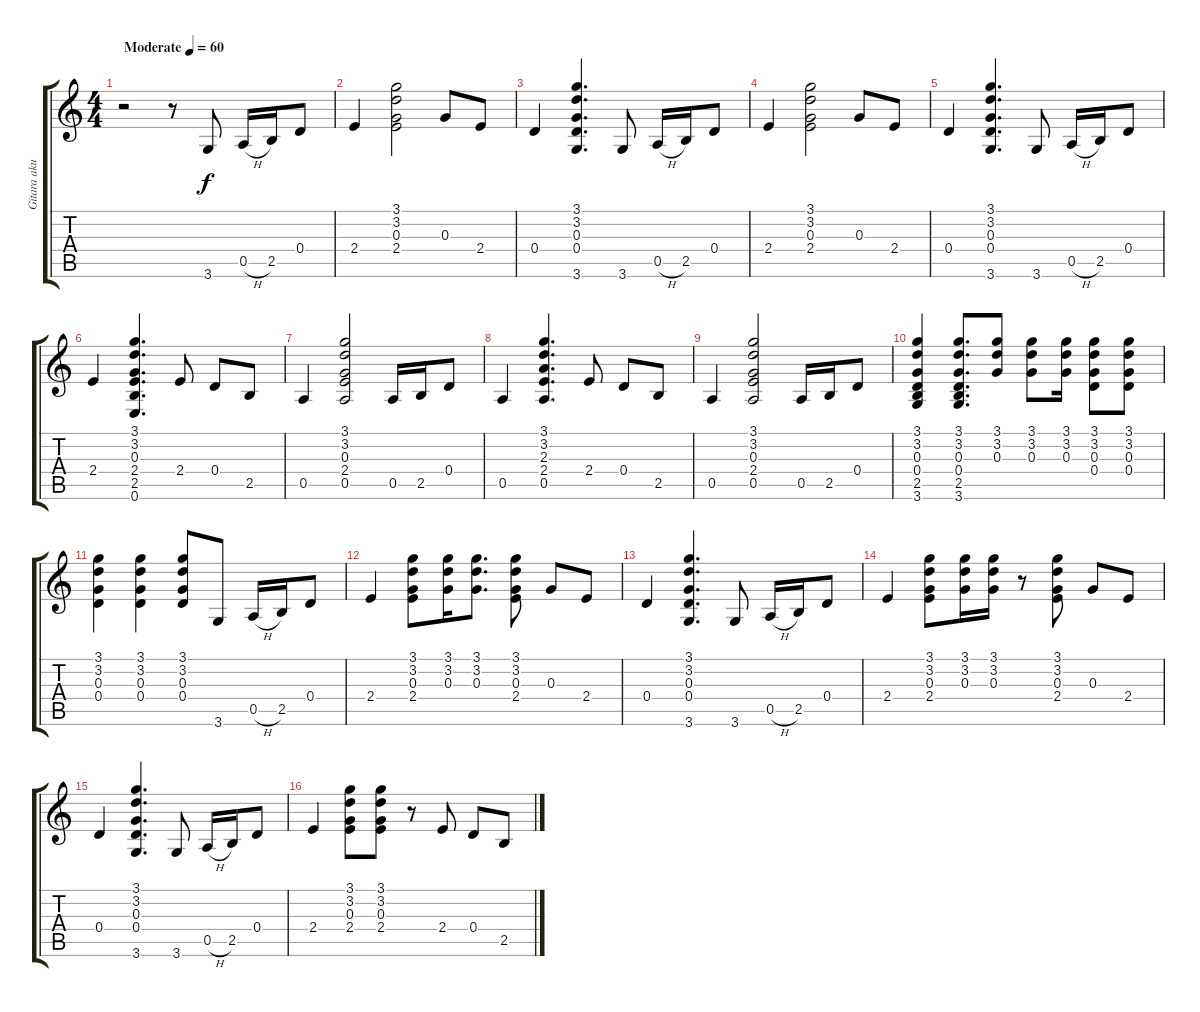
\track ("Gitara akustyczna (12 strunowa)" "Gitara aku") {instrument acousticguitarsteel}
\staff {score tabs}
\tuning (E4 B3 G3 D3 A2 E2) {hide}
\ts (4 4)
\tempo (60 "Moderate")
\clef g2
\ks c
r.2{dy f instrument acousticguitarsteel} r.8 3.6.8 0.5{h}.16 2.5.16 0.4.8 |
2.4.4 (3.1 3.2 0.3 2.4).2 0.3.8 2.4.8 |
0.4.4 (3.1 3.2 0.3 0.4 3.6).4{d} 3.6.8 0.5{h}.16 2.5.16 0.4.8 |
2.4.4 (3.1 3.2 0.3 2.4).2 0.3.8 2.4.8 |
0.4.4 (3.1 3.2 0.3 0.4 3.6).4{d} 3.6.8 0.5{h}.16 2.5.16 0.4.8 |
2.4.4 (3.1 3.2 0.3 2.4 2.5 0.6).4{d} 2.4.8 0.4.8 2.5.8 |
0.5.4 (3.1 3.2 0.3 2.4 0.5).2 0.5.16 2.5.16 0.4.8 |
0.5.4 (3.1 3.2 2.3 2.4 0.5).4{d} 2.4.8 0.4.8 2.5.8 |
0.5.4 (3.1 3.2 0.3 2.4 0.5).2 0.5.16 2.5.16 0.4.8 |
(3.1 3.2 0.3 0.4 2.5 3.6).4 (3.1 3.2 0.3 0.4 2.5 3.6).8{d} (3.1 3.2 0.3).8 (3.1 3.2 0.3).8 (3.1 3.2 0.3).16 (3.1 3.2 0.3 0.4).8 (3.1 3.2 0.3 0.4).8 |
(3.1 3.2 0.3 0.4).4 (3.1 3.2 0.3 0.4).4 (3.1 3.2 0.3 0.4).8 3.6.8 0.5{h}.16 2.5.16 0.4.8 |
2.4.4 (3.1 3.2 0.3 2.4).8 (3.1 3.2 0.3).16 (3.1 3.2 0.3).8{d} (3.1 3.2 0.3 2.4).8 0.3.8 2.4.8 |
0.4.4 (3.1 3.2 0.3 0.4 3.6).4{d} 3.6.8 0.5{h}.16 2.5.16 0.4.8 |
2.4.4 (3.1 3.2 0.3 2.4).8 (3.1 3.2 0.3).16 (3.1 3.2 0.3).16 r.8 (3.1 3.2 0.3 2.4).8 0.3.8 2.4.8 |
0.4.4 (3.1 3.2 0.3 0.4 3.6).4{d} 3.6.8 0.5{h}.16 2.5.16 0.4.8 |
2.4.4 (3.1 3.2 0.3 2.4).8 (3.1 3.2 0.3 2.4).8 r.8 2.4.8 0.4.8 2.5.8
